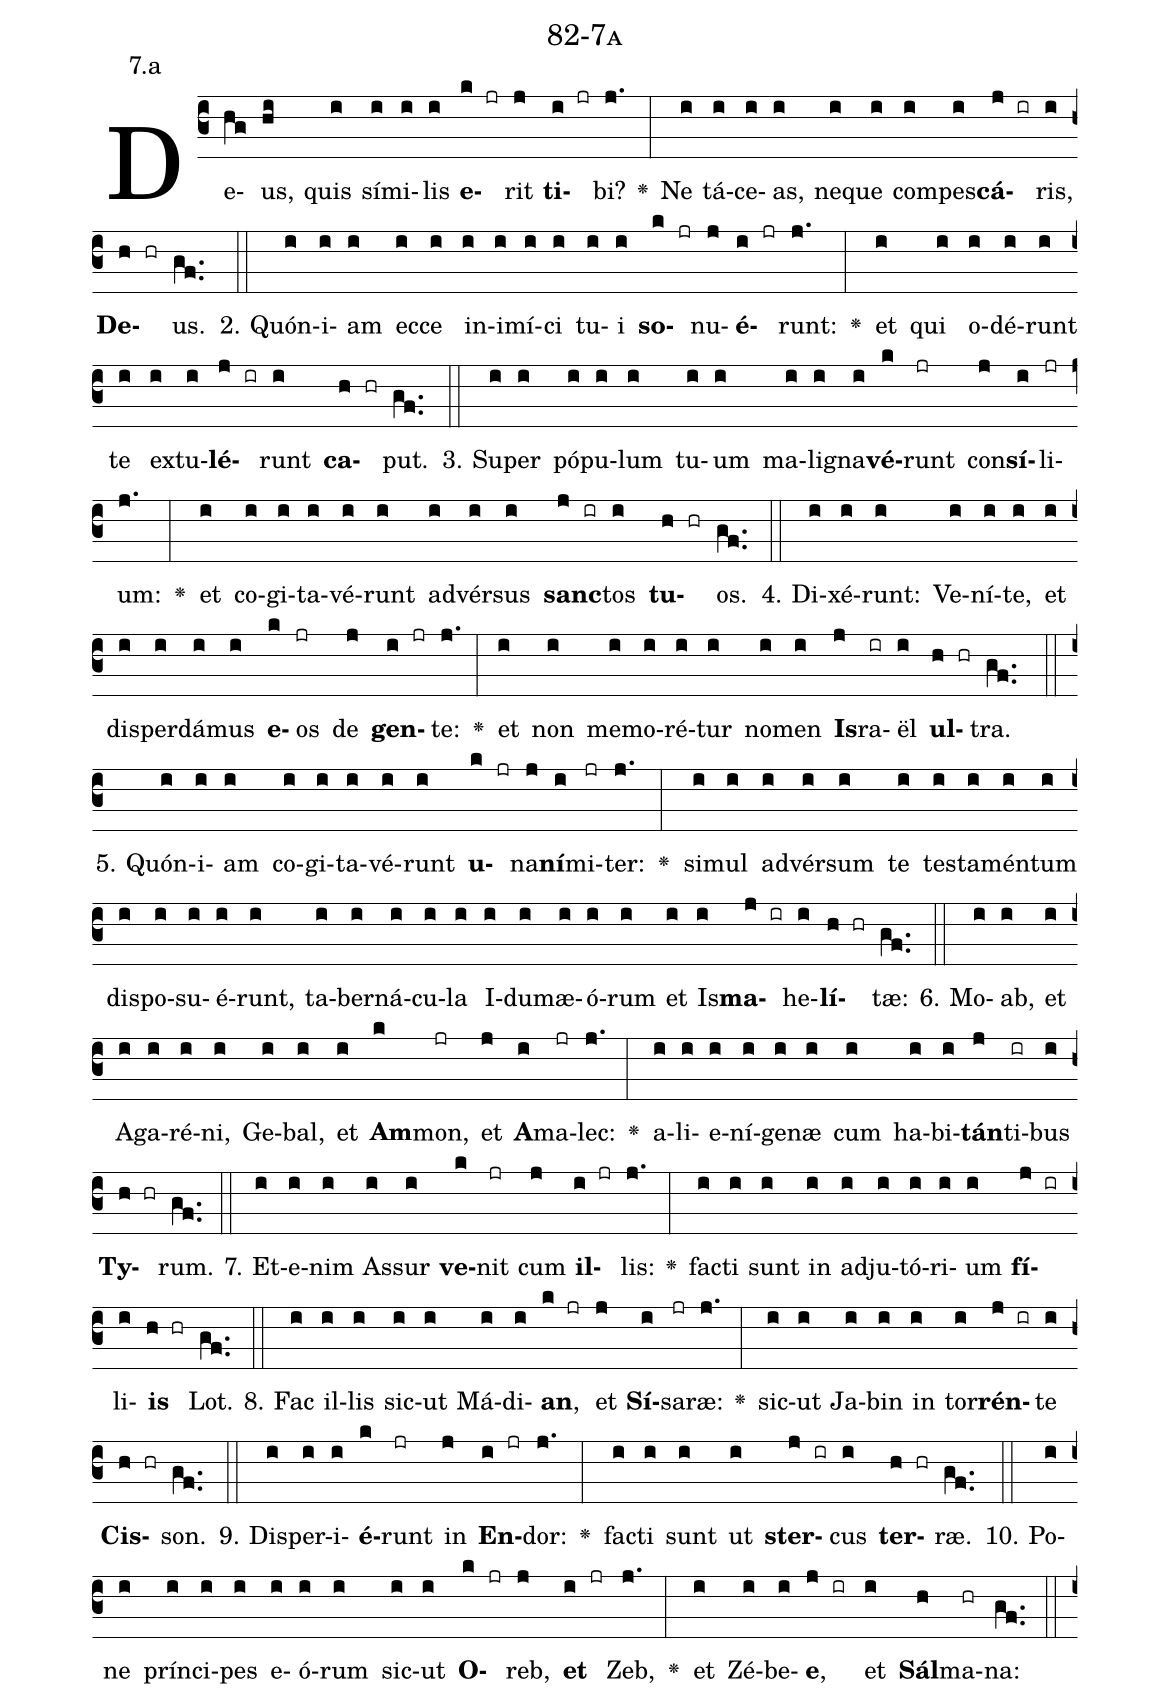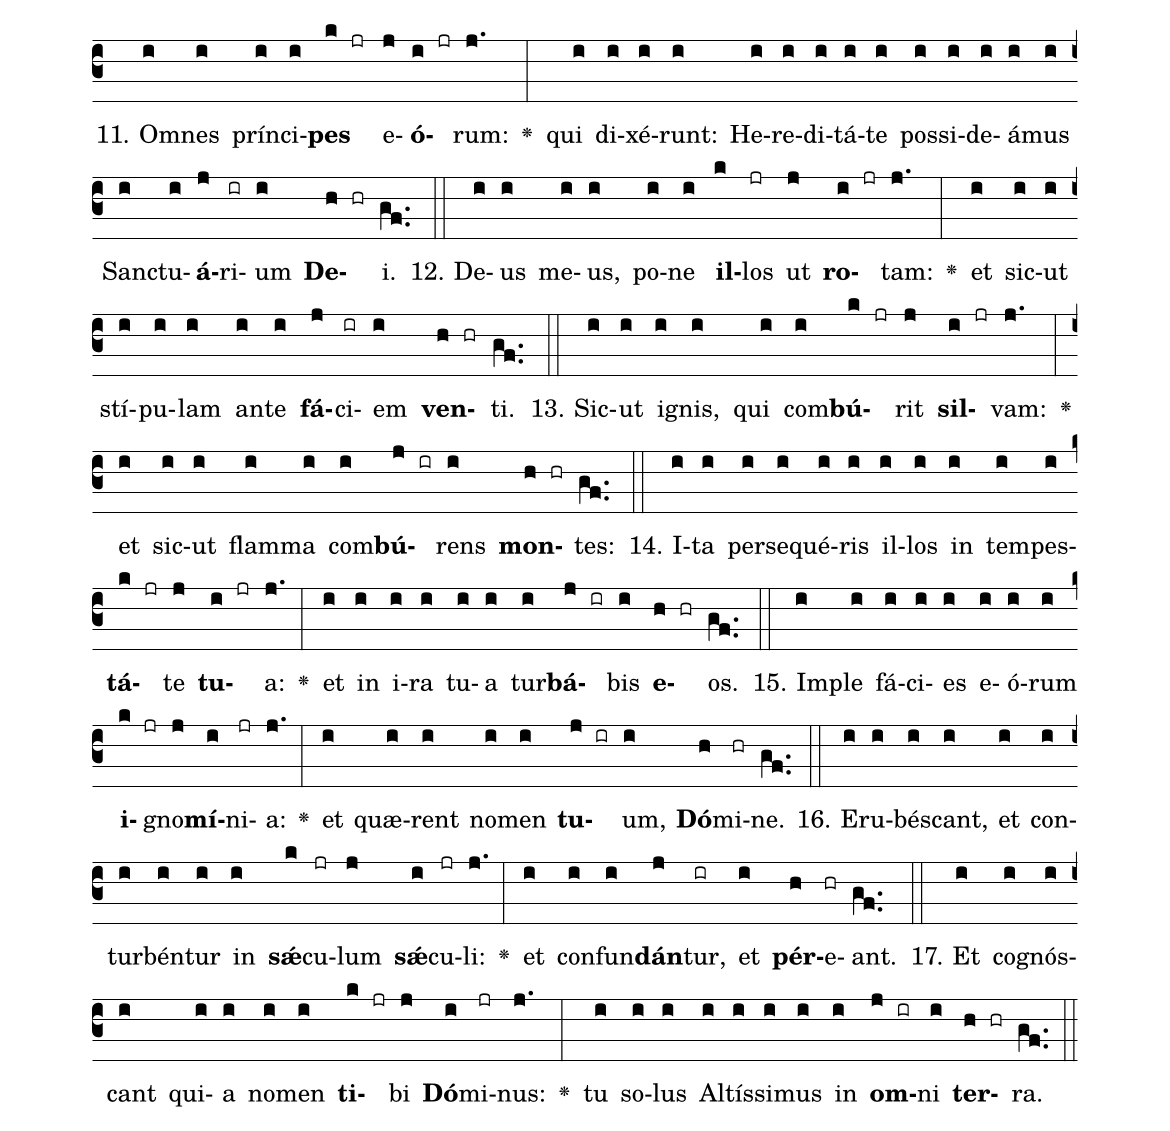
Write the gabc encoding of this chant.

name: 82-7a;
annotation: 7.a;
%%
(c3)De(hg)us,(hi) quis(i) sí(i)mi(i)lis(i) <b>e</b>(k jr)rit(j) <b>ti</b>(i jr)bi?(j.) <v>\greheightstar</v>(:) Ne(i) tá(i)ce(i)as,(i) ne(i)que(i) com(i)pes(i)<b>cá</b>(j ir)ris,(i) <b>De</b>(h hr)us.(gf..) (::)
2. Quón(i)i(i)am(i) ec(i)ce(i) in(i)i(i)mí(i)ci(i) tu(i)i(i) <b>so</b>(k jr)nu(j)<b>é</b>(i jr)runt:(j.) <v>\greheightstar</v>(:) et(i) qui(i) o(i)dé(i)runt(i) te(i) ex(i)tu(i)<b>lé</b>(j ir)runt(i) <b>ca</b>(h hr)put.(gf..) (::)
3. Su(i)per(i) pó(i)pu(i)lum(i) tu(i)um(i) ma(i)li(i)gna(i)<b>vé</b>(k)runt(jr) con(j)<b>sí</b>(i)li(jr)um:(j.) <v>\greheightstar</v>(:) et(i) co(i)gi(i)ta(i)vé(i)runt(i) ad(i)vér(i)sus(i) <b>sanc</b>(j ir)tos(i) <b>tu</b>(h hr)os.(gf..) (::)
4. Di(i)xé(i)runt:(i) Ve(i)ní(i)te,(i) et(i) dis(i)per(i)dá(i)mus(i) <b>e</b>(k)os(jr) de(j) <b>gen</b>(i jr)te:(j.) <v>\greheightstar</v>(:) et(i) non(i) me(i)mo(i)ré(i)tur(i) no(i)men(i) <b>Is</b>(j)ra(ir)ël(i) <b>ul</b>(h hr)tra.(gf..) (::)
5. Quón(i)i(i)am(i) co(i)gi(i)ta(i)vé(i)runt(i) <b>u</b>(k jr)na(j)<b>ní</b>(i)mi(jr)ter:(j.) <v>\greheightstar</v>(:) si(i)mul(i) ad(i)vér(i)sum(i) te(i) tes(i)ta(i)mén(i)tum(i) dis(i)po(i)su(i)é(i)runt,(i) ta(i)ber(i)ná(i)cu(i)la(i) I(i)du(i)mæ(i)ó(i)rum(i) et(i) Is(i)<b>ma</b>(j ir)he(i)<b>lí</b>(h hr)tæ:(gf..) (::)
6. Mo(i)ab,(i) et(i) A(i)ga(i)ré(i)ni,(i) Ge(i)bal,(i) et(i) <b>Am</b>(k)mon,(jr) et(j) <b>A</b>(i)ma(jr)lec:(j.) <v>\greheightstar</v>(:) a(i)li(i)e(i)ní(i)ge(i)næ(i) cum(i) ha(i)bi(i)<b>tán</b>(j)ti(ir)bus(i) <b>Ty</b>(h hr)rum.(gf..) (::)
7. Et(i)e(i)nim(i) As(i)sur(i) <b>ve</b>(k)nit(jr) cum(j) <b>il</b>(i jr)lis:(j.) <v>\greheightstar</v>(:) fac(i)ti(i) sunt(i) in(i) ad(i)ju(i)tó(i)ri(i)um(i) <b>fí</b>(j ir)li(i)<b>is</b>(h hr) Lot.(gf..) (::)
8. Fac(i) il(i)lis(i) sic(i)ut(i) Má(i)di(i)<b>an</b>,(k jr) et(j) <b>Sí</b>(i)sa(jr)ræ:(j.) <v>\greheightstar</v>(:) sic(i)ut(i) Ja(i)bin(i) in(i) tor(i)<b>rén</b>(j ir)te(i) <b>Cis</b>(h hr)son.(gf..) (::)
9. Dis(i)per(i)i(i)<b>é</b>(k)runt(jr) in(j) <b>En</b>(i jr)dor:(j.) <v>\greheightstar</v>(:) fac(i)ti(i) sunt(i) ut(i) <b>ster</b>(j ir)cus(i) <b>ter</b>(h hr)ræ.(gf..) (::)
10. Po(i)ne(i) prín(i)ci(i)pes(i) e(i)ó(i)rum(i) sic(i)ut(i) <b>O</b>(k jr)reb,(j) <b>et</b>(i jr) Zeb,(j.) <v>\greheightstar</v>(:) et(i) Zé(i)be(i)<b>e</b>,(j ir) et(i) <b>Sál</b>(h)ma(hr)na:(gf..) (::)
11. Om(i)nes(i) prín(i)ci(i)<b>pes</b>(k jr) e(j)<b>ó</b>(i jr)rum:(j.) <v>\greheightstar</v>(:) qui(i) di(i)xé(i)runt:(i) He(i)re(i)di(i)tá(i)te(i) pos(i)si(i)de(i)á(i)mus(i) Sanc(i)tu(i)<b>á</b>(j)ri(ir)um(i) <b>De</b>(h hr)i.(gf..) (::)
12. De(i)us(i) me(i)us,(i) po(i)ne(i) <b>il</b>(k)los(jr) ut(j) <b>ro</b>(i jr)tam:(j.) <v>\greheightstar</v>(:) et(i) sic(i)ut(i) stí(i)pu(i)lam(i) an(i)te(i) <b>fá</b>(j)ci(ir)em(i) <b>ven</b>(h hr)ti.(gf..) (::)
13. Sic(i)ut(i) i(i)gnis,(i) qui(i) com(i)<b>bú</b>(k jr)rit(j) <b>sil</b>(i jr)vam:(j.) <v>\greheightstar</v>(:) et(i) sic(i)ut(i) flam(i)ma(i) com(i)<b>bú</b>(j ir)rens(i) <b>mon</b>(h hr)tes:(gf..) (::)
14. I(i)ta(i) per(i)se(i)qué(i)ris(i) il(i)los(i) in(i) tem(i)pes(i)<b>tá</b>(k jr)te(j) <b>tu</b>(i jr)a:(j.) <v>\greheightstar</v>(:) et(i) in(i) i(i)ra(i) tu(i)a(i) tur(i)<b>bá</b>(j ir)bis(i) <b>e</b>(h hr)os.(gf..) (::)
15. Im(i)ple(i) fá(i)ci(i)es(i) e(i)ó(i)rum(i) <b>i</b>(k jr)gno(j)<b>mí</b>(i)ni(jr)a:(j.) <v>\greheightstar</v>(:) et(i) quæ(i)rent(i) no(i)men(i) <b>tu</b>(j ir)um,(i) <b>Dó</b>(h)mi(hr)ne.(gf..) (::)
16. E(i)ru(i)bés(i)cant,(i) et(i) con(i)tur(i)bén(i)tur(i) in(i) <b>sǽ</b>(k)cu(jr)lum(j) <b>sǽ</b>(i)cu(jr)li:(j.) <v>\greheightstar</v>(:) et(i) con(i)fun(i)<b>dán</b>(j)tur,(ir) et(i) <b>pér</b>(h)e(hr)ant.(gf..) (::)
17. Et(i) co(i)gnós(i)cant(i) qui(i)a(i) no(i)men(i) <b>ti</b>(k jr)bi(j) <b>Dó</b>(i)mi(jr)nus:(j.) <v>\greheightstar</v>(:) tu(i) so(i)lus(i) Al(i)tís(i)si(i)mus(i) in(i) <b>om</b>(j ir)ni(i) <b>ter</b>(h hr)ra.(gf..) (::)
